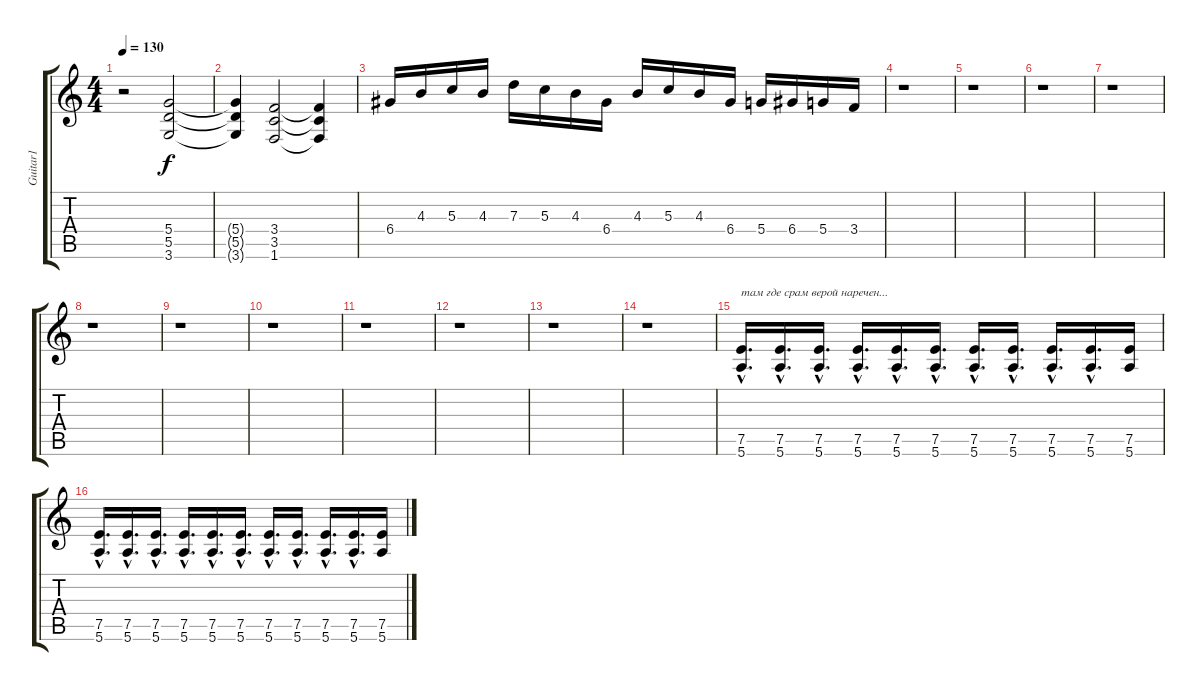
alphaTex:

\track ("Guitar1" "Guitar1") {instrument overdrivenguitar}
\staff {score tabs}
\tuning (E4 B3 G3 D3 A2 E2) {hide}
\ts (4 4)
\tempo 130
\clef g2
\ks c
r.2{dy f} (5.4 5.5 3.6).2 |
(5.4{t} 5.5{t} 3.6{t}).4 (3.4 3.5 1.6).2 (3.4{t} 3.5{t} 1.6{t}).4 |
6.4.16 4.3.16 5.3.16 4.3.16 7.3.16 5.3.16 4.3.16 6.4.16 4.3.16 5.3.16 4.3.16 6.4.16 5.4.16 6.4.16 5.4.16 3.4.16 |
r.1 |
r.1 |
r.1 |
r.1 |
r.1 |
r.1 |
r.1 |
r.1 |
r.1 |
r.1 |
r.1 |
(7.5{hac} 5.6{hac}).16{d txt "там где срам верой наречен..."} (7.5{hac} 5.6{hac}).16{d} (7.5{hac} 5.6{hac}).16{d} (7.5{hac} 5.6{hac}).16{d} (7.5{hac} 5.6{hac}).16{d} (7.5{hac} 5.6{hac}).16{d} (7.5{hac} 5.6{hac}).16{d} (7.5{hac} 5.6{hac}).16{d} (7.5{hac} 5.6{hac}).16{d} (7.5{hac} 5.6{hac}).16{d} (7.5 5.6).16 |
(7.5{hac} 5.6{hac}).16{d} (7.5{hac} 5.6{hac}).16{d} (7.5{hac} 5.6{hac}).16{d} (7.5{hac} 5.6{hac}).16{d} (7.5{hac} 5.6{hac}).16{d} (7.5{hac} 5.6{hac}).16{d} (7.5{hac} 5.6{hac}).16{d} (7.5{hac} 5.6{hac}).16{d} (7.5{hac} 5.6{hac}).16{d} (7.5{hac} 5.6{hac}).16{d} (7.5 5.6).16
